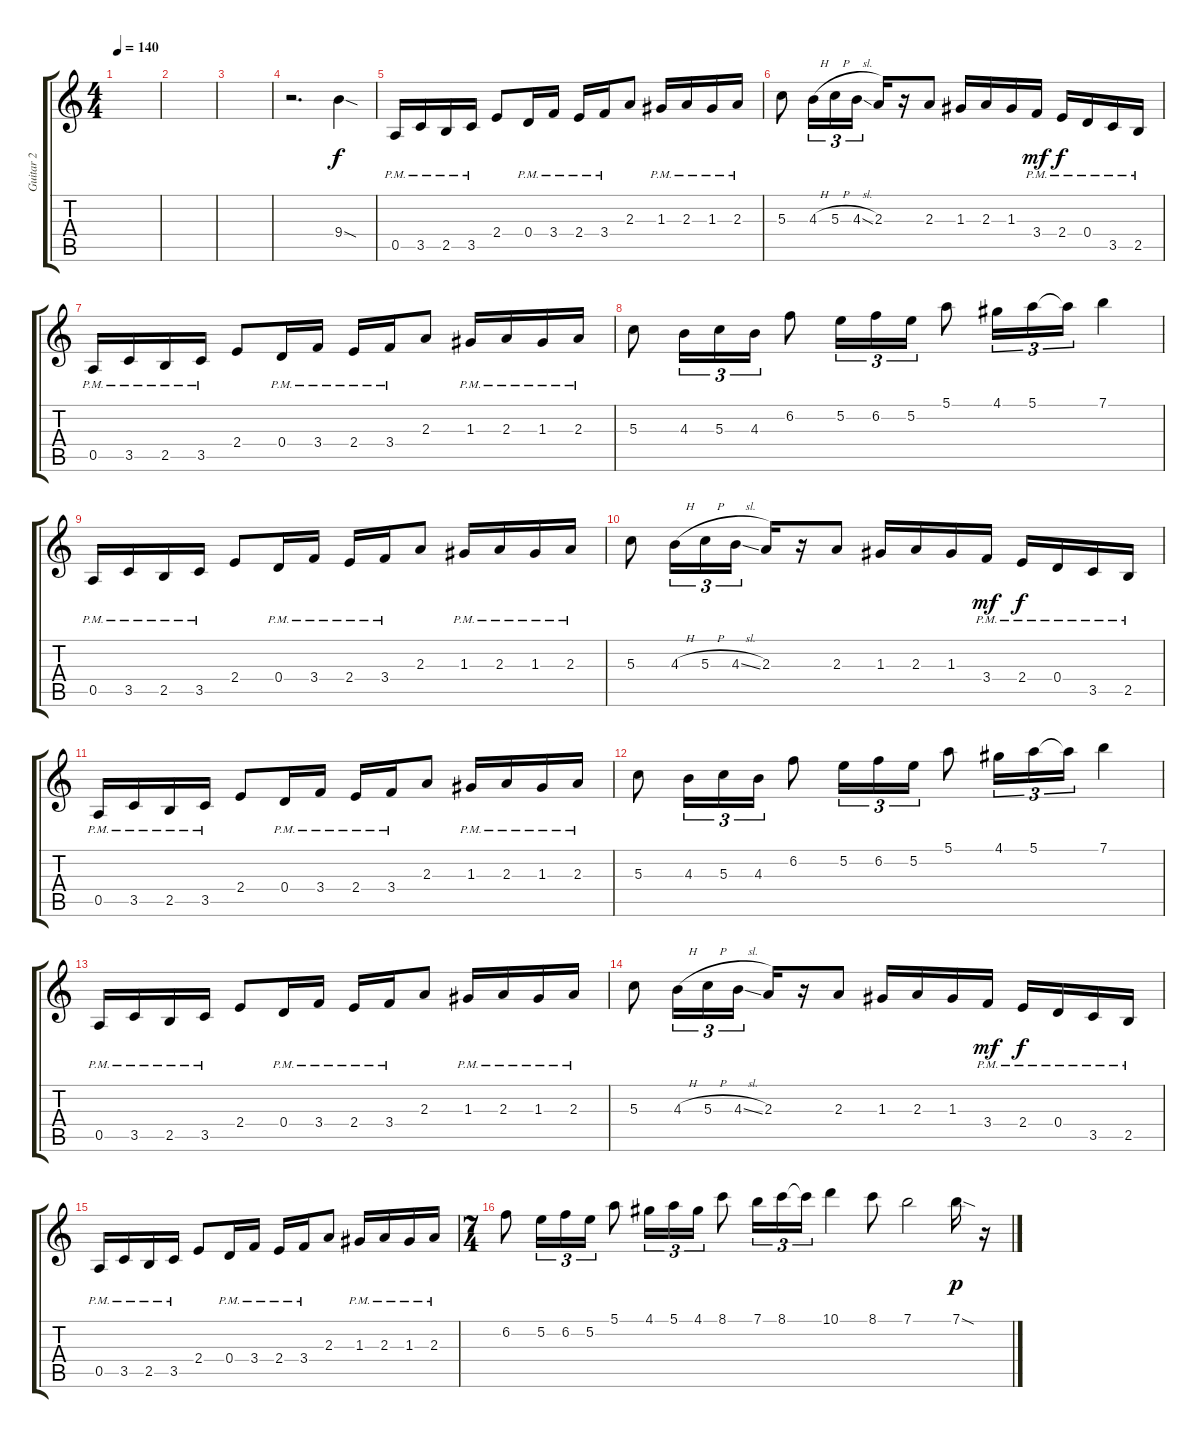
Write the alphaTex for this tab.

\track ("Guitar 2" "Guitar 2") {instrument distortionguitar}
\staff {score tabs}
\tuning (E4 B3 G3 D3 A2 E2) {hide}
\ts (4 4)
\tempo 140
\clef g2
\ks c
|
|
|
r.2{d} 9.4{sod}.4 |
0.5{pm}.16 3.5{pm}.16 2.5{pm}.16 3.5{pm}.16 2.4.8 0.4{pm}.16 3.4{pm}.16 2.4{pm}.16 3.4{pm}.16 2.3.8 1.3{pm}.16 2.3{pm}.16 1.3{pm}.16 2.3{pm}.16 |
5.3.8 4.3{h}.16{tu (3 2)} 5.3{h}.16{tu (3 2)} 4.3{sl}.16{tu (3 2)} 2.3.16 r.16 2.3.8 1.3.16 2.3.16 1.3.16 3.4{pm}.16{dy mf} 2.4{pm}.16{dy f} 0.4{pm}.16 3.5{pm}.16 2.5{pm}.16 |
0.5{pm}.16 3.5{pm}.16 2.5{pm}.16 3.5{pm}.16 2.4.8 0.4{pm}.16 3.4{pm}.16 2.4{pm}.16 3.4{pm}.16 2.3.8 1.3{pm}.16 2.3{pm}.16 1.3{pm}.16 2.3{pm}.16 |
5.3.8 4.3.16{tu (3 2)} 5.3.16{tu (3 2)} 4.3.16{tu (3 2)} 6.2.8 5.2.16{tu (3 2)} 6.2.16{tu (3 2)} 5.2.16{tu (3 2)} 5.1.8 4.1.16{tu (3 2)} 5.1.16{tu (3 2)} 5.1{t}.16{tu (3 2)} 7.1.4 |
0.5{pm}.16 3.5{pm}.16 2.5{pm}.16 3.5{pm}.16 2.4.8 0.4{pm}.16 3.4{pm}.16 2.4{pm}.16 3.4{pm}.16 2.3.8 1.3{pm}.16 2.3{pm}.16 1.3{pm}.16 2.3{pm}.16 |
5.3.8 4.3{h}.16{tu (3 2)} 5.3{h}.16{tu (3 2)} 4.3{sl}.16{tu (3 2)} 2.3.16 r.16 2.3.8 1.3.16 2.3.16 1.3.16 3.4{pm}.16{dy mf} 2.4{pm}.16{dy f} 0.4{pm}.16 3.5{pm}.16 2.5{pm}.16 |
0.5{pm}.16 3.5{pm}.16 2.5{pm}.16 3.5{pm}.16 2.4.8 0.4{pm}.16 3.4{pm}.16 2.4{pm}.16 3.4{pm}.16 2.3.8 1.3{pm}.16 2.3{pm}.16 1.3{pm}.16 2.3{pm}.16 |
5.3.8 4.3.16{tu (3 2)} 5.3.16{tu (3 2)} 4.3.16{tu (3 2)} 6.2.8 5.2.16{tu (3 2)} 6.2.16{tu (3 2)} 5.2.16{tu (3 2)} 5.1.8 4.1.16{tu (3 2)} 5.1.16{tu (3 2)} 5.1{t}.16{tu (3 2)} 7.1.4 |
0.5{pm}.16 3.5{pm}.16 2.5{pm}.16 3.5{pm}.16 2.4.8 0.4{pm}.16 3.4{pm}.16 2.4{pm}.16 3.4{pm}.16 2.3.8 1.3{pm}.16 2.3{pm}.16 1.3{pm}.16 2.3{pm}.16 |
5.3.8 4.3{h}.16{tu (3 2)} 5.3{h}.16{tu (3 2)} 4.3{sl}.16{tu (3 2)} 2.3.16 r.16 2.3.8 1.3.16 2.3.16 1.3.16 3.4{pm}.16{dy mf} 2.4{pm}.16{dy f} 0.4{pm}.16 3.5{pm}.16 2.5{pm}.16 |
0.5{pm}.16 3.5{pm}.16 2.5{pm}.16 3.5{pm}.16 2.4.8 0.4{pm}.16 3.4{pm}.16 2.4{pm}.16 3.4{pm}.16 2.3.8 1.3{pm}.16 2.3{pm}.16 1.3{pm}.16 2.3{pm}.16 |
\ts (7 4)
6.2.8 5.2.16{tu (3 2)} 6.2.16{tu (3 2)} 5.2.16{tu (3 2)} 5.1.8 4.1.16{tu (3 2)} 5.1.16{tu (3 2)} 4.1.16{tu (3 2)} 8.1.8 7.1.16{tu (3 2)} 8.1.16{tu (3 2)} 8.1{t}.16{tu (3 2)} 10.1.4 8.1.8 7.1.2 7.1{sod}.16{dy p} r.16
